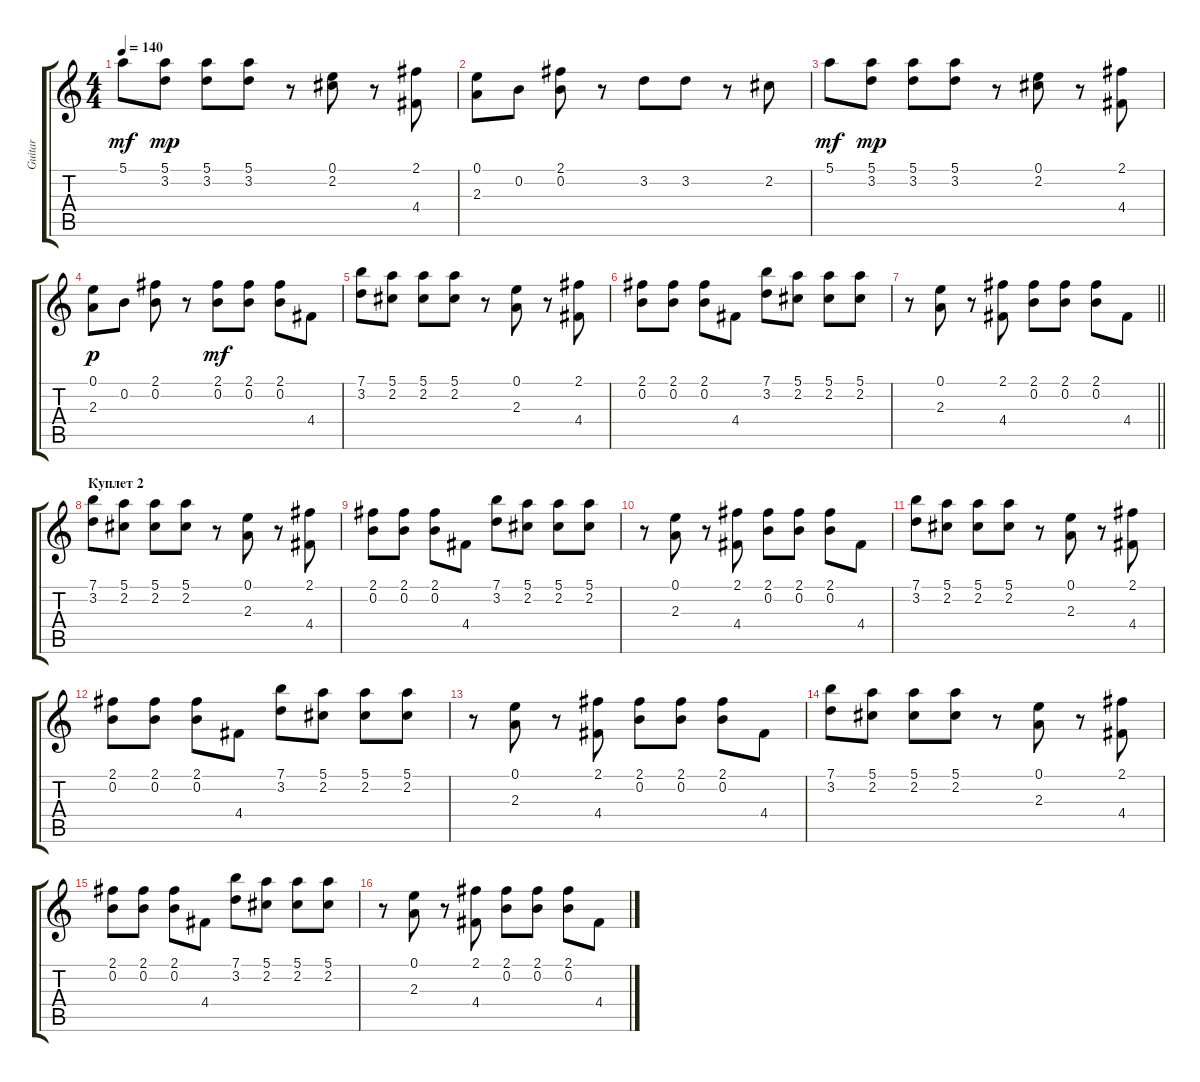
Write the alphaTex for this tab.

\track ("Guitar" "Guitar") {instrument overdrivenguitar}
\staff {score tabs}
\tuning (E4 B3 G3 D3 A2 E2) {hide}
\ts (4 4)
\tempo 140
\clef g2
\ks c
5.1.8{dy mf} (5.1 3.2).8{dy mp} (5.1 3.2).8 (5.1 3.2).8 r.8 (0.1 2.2).8 r.8 (2.1 4.4).8 |
(0.1 2.3).8 0.2.8 (2.1 0.2).8 r.8 3.2.8 3.2.8 r.8 2.2.8 |
5.1.8{dy mf} (5.1 3.2).8{dy mp} (5.1 3.2).8 (5.1 3.2).8 r.8 (0.1 2.2).8 r.8 (2.1 4.4).8 |
(0.1 2.3).8{dy p} 0.2.8 (2.1 0.2).8 r.8 (2.1 0.2).8{dy mf} (2.1 0.2).8 (2.1 0.2).8 4.4.8 |
(7.1 3.2).8 (5.1 2.2).8 (5.1 2.2).8 (5.1 2.2).8 r.8 (0.1 2.3).8 r.8 (2.1 4.4).8 |
(2.1 0.2).8 (2.1 0.2).8 (2.1 0.2).8 4.4.8 (7.1 3.2).8 (5.1 2.2).8 (5.1 2.2).8 (5.1 2.2).8 |
\barLineRight lightlight
r.8 (0.1 2.3).8 r.8 (2.1 4.4).8 (2.1 0.2).8 (2.1 0.2).8 (2.1 0.2).8 4.4.8 |
\section ("" "Куплет 2")
(7.1 3.2).8 (5.1 2.2).8 (5.1 2.2).8 (5.1 2.2).8 r.8 (0.1 2.3).8 r.8 (2.1 4.4).8 |
(2.1 0.2).8 (2.1 0.2).8 (2.1 0.2).8 4.4.8 (7.1 3.2).8 (5.1 2.2).8 (5.1 2.2).8 (5.1 2.2).8 |
r.8 (0.1 2.3).8 r.8 (2.1 4.4).8 (2.1 0.2).8 (2.1 0.2).8 (2.1 0.2).8 4.4.8 |
(7.1 3.2).8 (5.1 2.2).8 (5.1 2.2).8 (5.1 2.2).8 r.8 (0.1 2.3).8 r.8 (2.1 4.4).8 |
(2.1 0.2).8 (2.1 0.2).8 (2.1 0.2).8 4.4.8 (7.1 3.2).8 (5.1 2.2).8 (5.1 2.2).8 (5.1 2.2).8 |
r.8 (0.1 2.3).8 r.8 (2.1 4.4).8 (2.1 0.2).8 (2.1 0.2).8 (2.1 0.2).8 4.4.8 |
(7.1 3.2).8 (5.1 2.2).8 (5.1 2.2).8 (5.1 2.2).8 r.8 (0.1 2.3).8 r.8 (2.1 4.4).8 |
(2.1 0.2).8 (2.1 0.2).8 (2.1 0.2).8 4.4.8 (7.1 3.2).8 (5.1 2.2).8 (5.1 2.2).8 (5.1 2.2).8 |
r.8 (0.1 2.3).8 r.8 (2.1 4.4).8 (2.1 0.2).8 (2.1 0.2).8 (2.1 0.2).8 4.4.8
